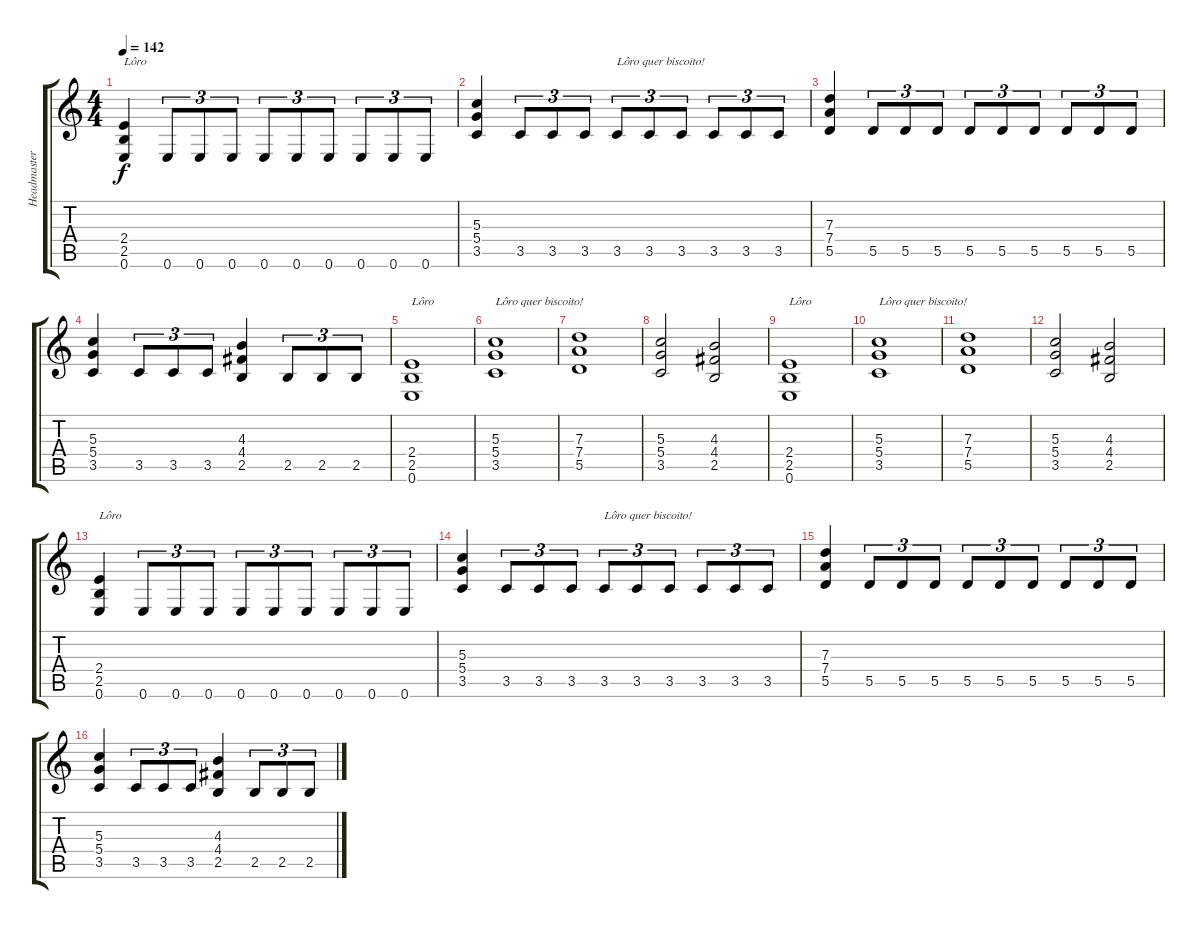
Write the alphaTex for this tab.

\track ("Headmaster" "Headmaster") {instrument overdrivenguitar}
\staff {score tabs}
\tuning (E4 B3 G3 D3 A2 E2) {hide}
\ts (4 4)
\tempo 142
\clef g2
\ks c
(2.4 2.5 0.6).4{txt "Lôro" dy f} 0.6.8{tu (3 2)} 0.6.8{tu (3 2)} 0.6.8{tu (3 2)} 0.6.8{tu (3 2)} 0.6.8{tu (3 2)} 0.6.8{tu (3 2)} 0.6.8{tu (3 2)} 0.6.8{tu (3 2)} 0.6.8{tu (3 2)} |
(5.3 5.4 3.5).4 3.5.8{tu (3 2)} 3.5.8{tu (3 2)} 3.5.8{tu (3 2)} 3.5.8{tu (3 2) txt "Lôro quer biscoito!"} 3.5.8{tu (3 2)} 3.5.8{tu (3 2)} 3.5.8{tu (3 2)} 3.5.8{tu (3 2)} 3.5.8{tu (3 2)} |
(7.3 7.4 5.5).4 5.5.8{tu (3 2)} 5.5.8{tu (3 2)} 5.5.8{tu (3 2)} 5.5.8{tu (3 2)} 5.5.8{tu (3 2)} 5.5.8{tu (3 2)} 5.5.8{tu (3 2)} 5.5.8{tu (3 2)} 5.5.8{tu (3 2)} |
(5.3 5.4 3.5).4 3.5.8{tu (3 2)} 3.5.8{tu (3 2)} 3.5.8{tu (3 2)} (4.3 4.4 2.5).4 2.5.8{tu (3 2)} 2.5.8{tu (3 2)} 2.5.8{tu (3 2)} |
(2.4 2.5 0.6).1{txt "Lôro"} |
(5.3 5.4 3.5).1{txt "Lôro quer biscoito!"} |
(7.3 7.4 5.5).1 |
(5.3 5.4 3.5).2 (4.3 4.4 2.5).2 |
(2.4 2.5 0.6).1{txt "Lôro"} |
(5.3 5.4 3.5).1{txt "Lôro quer biscoito!"} |
(7.3 7.4 5.5).1 |
(5.3 5.4 3.5).2 (4.3 4.4 2.5).2 |
(2.4 2.5 0.6).4{txt "Lôro"} 0.6.8{tu (3 2)} 0.6.8{tu (3 2)} 0.6.8{tu (3 2)} 0.6.8{tu (3 2)} 0.6.8{tu (3 2)} 0.6.8{tu (3 2)} 0.6.8{tu (3 2)} 0.6.8{tu (3 2)} 0.6.8{tu (3 2)} |
(5.3 5.4 3.5).4 3.5.8{tu (3 2)} 3.5.8{tu (3 2)} 3.5.8{tu (3 2)} 3.5.8{tu (3 2) txt "Lôro quer biscoito!"} 3.5.8{tu (3 2)} 3.5.8{tu (3 2)} 3.5.8{tu (3 2)} 3.5.8{tu (3 2)} 3.5.8{tu (3 2)} |
(7.3 7.4 5.5).4 5.5.8{tu (3 2)} 5.5.8{tu (3 2)} 5.5.8{tu (3 2)} 5.5.8{tu (3 2)} 5.5.8{tu (3 2)} 5.5.8{tu (3 2)} 5.5.8{tu (3 2)} 5.5.8{tu (3 2)} 5.5.8{tu (3 2)} |
(5.3 5.4 3.5).4 3.5.8{tu (3 2)} 3.5.8{tu (3 2)} 3.5.8{tu (3 2)} (4.3 4.4 2.5).4 2.5.8{tu (3 2)} 2.5.8{tu (3 2)} 2.5.8{tu (3 2)}
